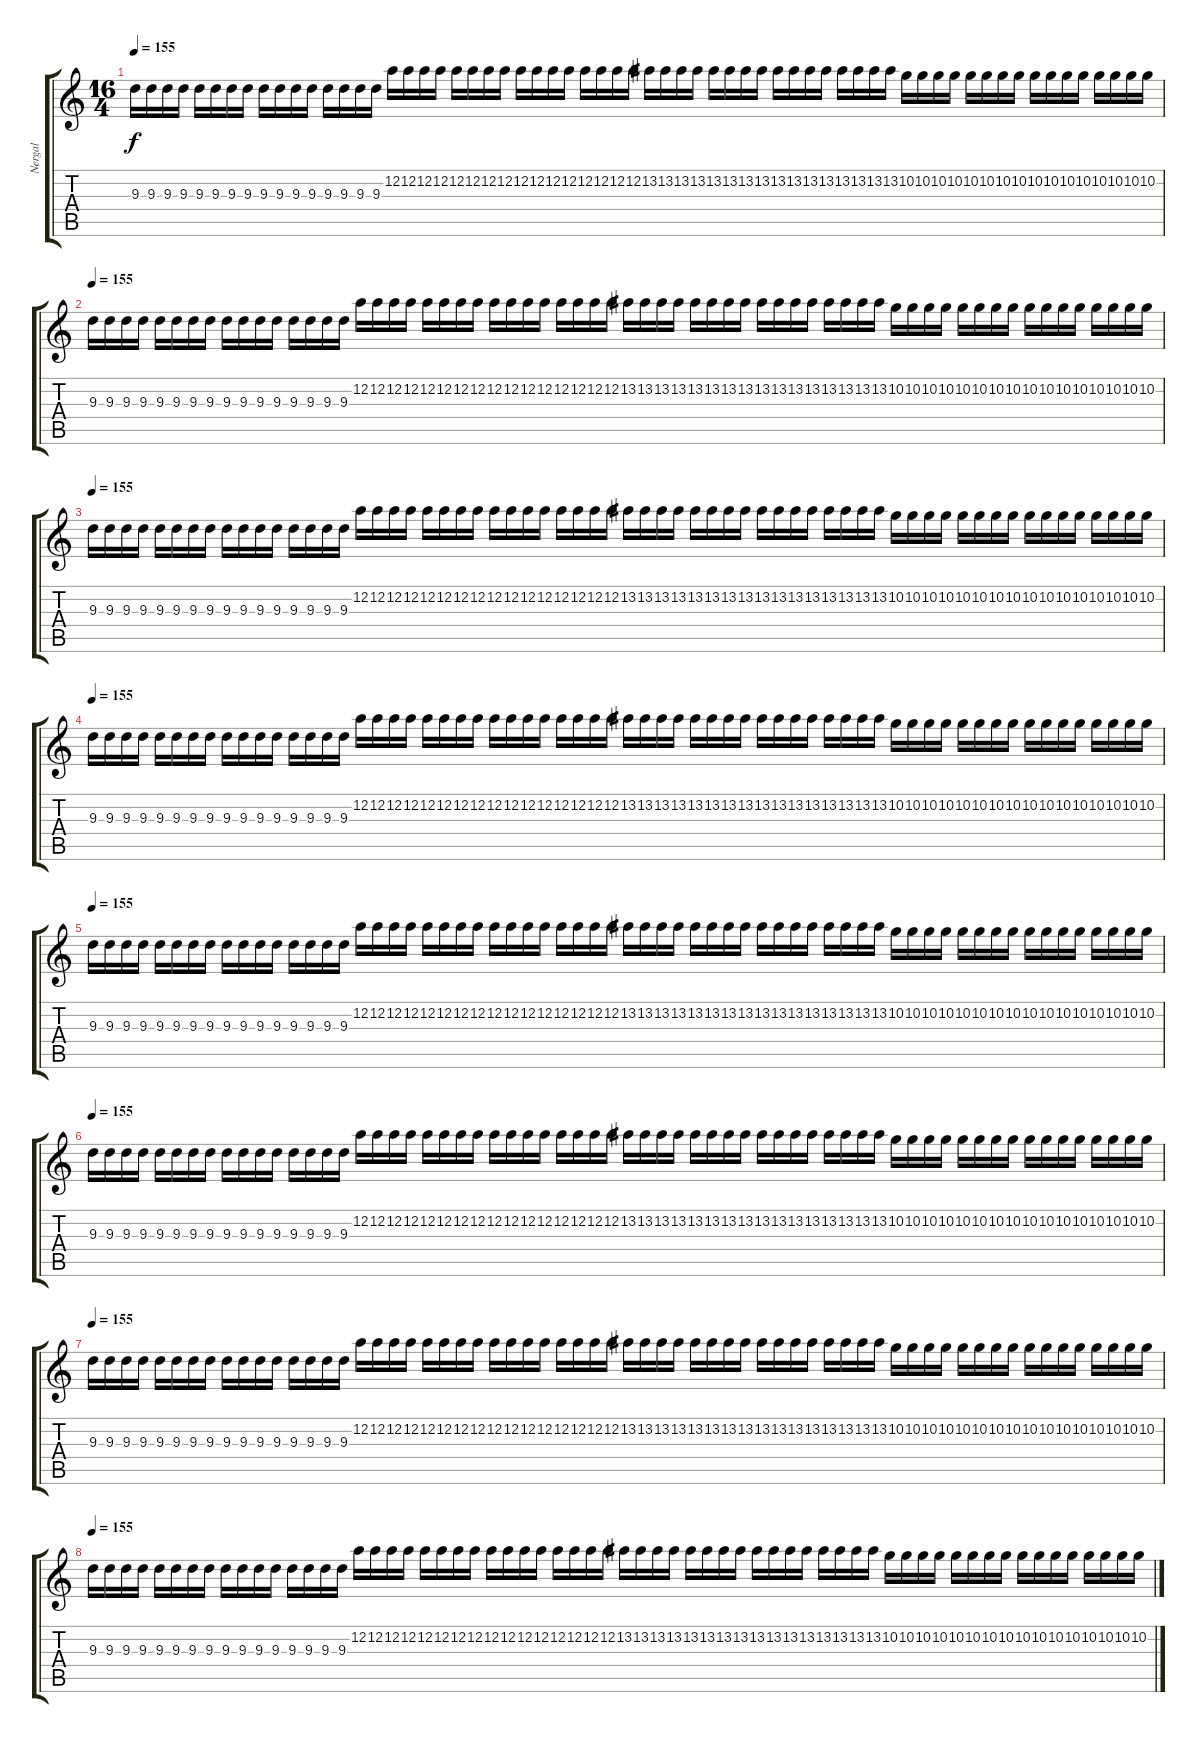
\track ("Nergal" "Nergal") {instrument distortionguitar}
\staff {score tabs}
\tuning (D4 A3 F3 C3 G2 D2) {hide}
\ts (16 4)
\tempo 155
\clef g2
\ks c
9.3.16{dy f instrument distortionguitar} 9.3.16 9.3.16 9.3.16 9.3.16 9.3.16 9.3.16 9.3.16 9.3.16 9.3.16 9.3.16 9.3.16 9.3.16 9.3.16 9.3.16 9.3.16 12.2.16 12.2.16 12.2.16 12.2.16 12.2.16 12.2.16 12.2.16 12.2.16 12.2.16 12.2.16 12.2.16 12.2.16 12.2.16 12.2.16 12.2.16 12.2.16 13.2.16 13.2.16 13.2.16 13.2.16 13.2.16 13.2.16 13.2.16 13.2.16 13.2.16 13.2.16 13.2.16 13.2.16 13.2.16 13.2.16 13.2.16 13.2.16 10.2.16 10.2.16 10.2.16 10.2.16 10.2.16 10.2.16 10.2.16 10.2.16 10.2.16 10.2.16 10.2.16 10.2.16 10.2.16 10.2.16 10.2.16 10.2.16 |
\tempo 155
9.3.16 9.3.16 9.3.16 9.3.16 9.3.16 9.3.16 9.3.16 9.3.16 9.3.16 9.3.16 9.3.16 9.3.16 9.3.16 9.3.16 9.3.16 9.3.16 12.2.16 12.2.16 12.2.16 12.2.16 12.2.16 12.2.16 12.2.16 12.2.16 12.2.16 12.2.16 12.2.16 12.2.16 12.2.16 12.2.16 12.2.16 12.2.16 13.2.16 13.2.16 13.2.16 13.2.16 13.2.16 13.2.16 13.2.16 13.2.16 13.2.16 13.2.16 13.2.16 13.2.16 13.2.16 13.2.16 13.2.16 13.2.16 10.2.16 10.2.16 10.2.16 10.2.16 10.2.16 10.2.16 10.2.16 10.2.16 10.2.16 10.2.16 10.2.16 10.2.16 10.2.16 10.2.16 10.2.16 10.2.16 |
\tempo 155
9.3.16 9.3.16 9.3.16 9.3.16 9.3.16 9.3.16 9.3.16 9.3.16 9.3.16 9.3.16 9.3.16 9.3.16 9.3.16 9.3.16 9.3.16 9.3.16 12.2.16 12.2.16 12.2.16 12.2.16 12.2.16 12.2.16 12.2.16 12.2.16 12.2.16 12.2.16 12.2.16 12.2.16 12.2.16 12.2.16 12.2.16 12.2.16 13.2.16 13.2.16 13.2.16 13.2.16 13.2.16 13.2.16 13.2.16 13.2.16 13.2.16 13.2.16 13.2.16 13.2.16 13.2.16 13.2.16 13.2.16 13.2.16 10.2.16 10.2.16 10.2.16 10.2.16 10.2.16 10.2.16 10.2.16 10.2.16 10.2.16 10.2.16 10.2.16 10.2.16 10.2.16 10.2.16 10.2.16 10.2.16 |
\tempo 155
9.3.16 9.3.16 9.3.16 9.3.16 9.3.16 9.3.16 9.3.16 9.3.16 9.3.16 9.3.16 9.3.16 9.3.16 9.3.16 9.3.16 9.3.16 9.3.16 12.2.16 12.2.16 12.2.16 12.2.16 12.2.16 12.2.16 12.2.16 12.2.16 12.2.16 12.2.16 12.2.16 12.2.16 12.2.16 12.2.16 12.2.16 12.2.16 13.2.16 13.2.16 13.2.16 13.2.16 13.2.16 13.2.16 13.2.16 13.2.16 13.2.16 13.2.16 13.2.16 13.2.16 13.2.16 13.2.16 13.2.16 13.2.16 10.2.16 10.2.16 10.2.16 10.2.16 10.2.16 10.2.16 10.2.16 10.2.16 10.2.16 10.2.16 10.2.16 10.2.16 10.2.16 10.2.16 10.2.16 10.2.16 |
\tempo 155
9.3.16 9.3.16 9.3.16 9.3.16 9.3.16 9.3.16 9.3.16 9.3.16 9.3.16 9.3.16 9.3.16 9.3.16 9.3.16 9.3.16 9.3.16 9.3.16 12.2.16 12.2.16 12.2.16 12.2.16 12.2.16 12.2.16 12.2.16 12.2.16 12.2.16 12.2.16 12.2.16 12.2.16 12.2.16 12.2.16 12.2.16 12.2.16 13.2.16 13.2.16 13.2.16 13.2.16 13.2.16 13.2.16 13.2.16 13.2.16 13.2.16 13.2.16 13.2.16 13.2.16 13.2.16 13.2.16 13.2.16 13.2.16 10.2.16 10.2.16 10.2.16 10.2.16 10.2.16 10.2.16 10.2.16 10.2.16 10.2.16 10.2.16 10.2.16 10.2.16 10.2.16 10.2.16 10.2.16 10.2.16 |
\tempo 155
9.3.16 9.3.16 9.3.16 9.3.16 9.3.16 9.3.16 9.3.16 9.3.16 9.3.16 9.3.16 9.3.16 9.3.16 9.3.16 9.3.16 9.3.16 9.3.16 12.2.16 12.2.16 12.2.16 12.2.16 12.2.16 12.2.16 12.2.16 12.2.16 12.2.16 12.2.16 12.2.16 12.2.16 12.2.16 12.2.16 12.2.16 12.2.16 13.2.16 13.2.16 13.2.16 13.2.16 13.2.16 13.2.16 13.2.16 13.2.16 13.2.16 13.2.16 13.2.16 13.2.16 13.2.16 13.2.16 13.2.16 13.2.16 10.2.16 10.2.16 10.2.16 10.2.16 10.2.16 10.2.16 10.2.16 10.2.16 10.2.16 10.2.16 10.2.16 10.2.16 10.2.16 10.2.16 10.2.16 10.2.16 |
\tempo 155
9.3.16 9.3.16 9.3.16 9.3.16 9.3.16 9.3.16 9.3.16 9.3.16 9.3.16 9.3.16 9.3.16 9.3.16 9.3.16 9.3.16 9.3.16 9.3.16 12.2.16 12.2.16 12.2.16 12.2.16 12.2.16 12.2.16 12.2.16 12.2.16 12.2.16 12.2.16 12.2.16 12.2.16 12.2.16 12.2.16 12.2.16 12.2.16 13.2.16 13.2.16 13.2.16 13.2.16 13.2.16 13.2.16 13.2.16 13.2.16 13.2.16 13.2.16 13.2.16 13.2.16 13.2.16 13.2.16 13.2.16 13.2.16 10.2.16 10.2.16 10.2.16 10.2.16 10.2.16 10.2.16 10.2.16 10.2.16 10.2.16 10.2.16 10.2.16 10.2.16 10.2.16 10.2.16 10.2.16 10.2.16 |
\tempo 155
9.3.16 9.3.16 9.3.16 9.3.16 9.3.16 9.3.16 9.3.16 9.3.16 9.3.16 9.3.16 9.3.16 9.3.16 9.3.16 9.3.16 9.3.16 9.3.16 12.2.16 12.2.16 12.2.16 12.2.16 12.2.16 12.2.16 12.2.16 12.2.16 12.2.16 12.2.16 12.2.16 12.2.16 12.2.16 12.2.16 12.2.16 12.2.16 13.2.16 13.2.16 13.2.16 13.2.16 13.2.16 13.2.16 13.2.16 13.2.16 13.2.16 13.2.16 13.2.16 13.2.16 13.2.16 13.2.16 13.2.16 13.2.16 10.2.16 10.2.16 10.2.16 10.2.16 10.2.16 10.2.16 10.2.16 10.2.16 10.2.16 10.2.16 10.2.16 10.2.16 10.2.16 10.2.16 10.2.16 10.2.16
